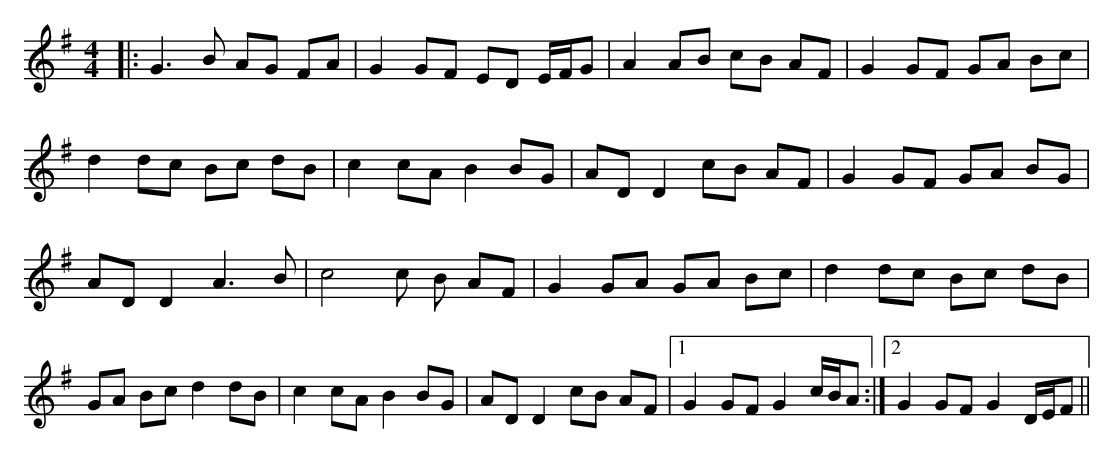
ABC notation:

X:1
M:4/4
K:G
|:G3B AG FA|G2GF ED E/F/G|A2 AB cB AF|G2 GF GA Bc|
d2 dc Bc dB|c2 cA B2 BG|ADD2 cB AF|G2 GF GA BG|
ADD2 A3 B|c4c B AF|G2 GA GA Bc|d2 dc Bc dB|
GA Bc d2 dB|c2cA B2BG|AD D2cB AF|1 G2 GF G2 c/B/A:|2 G2 GF G2 D/E/F||
